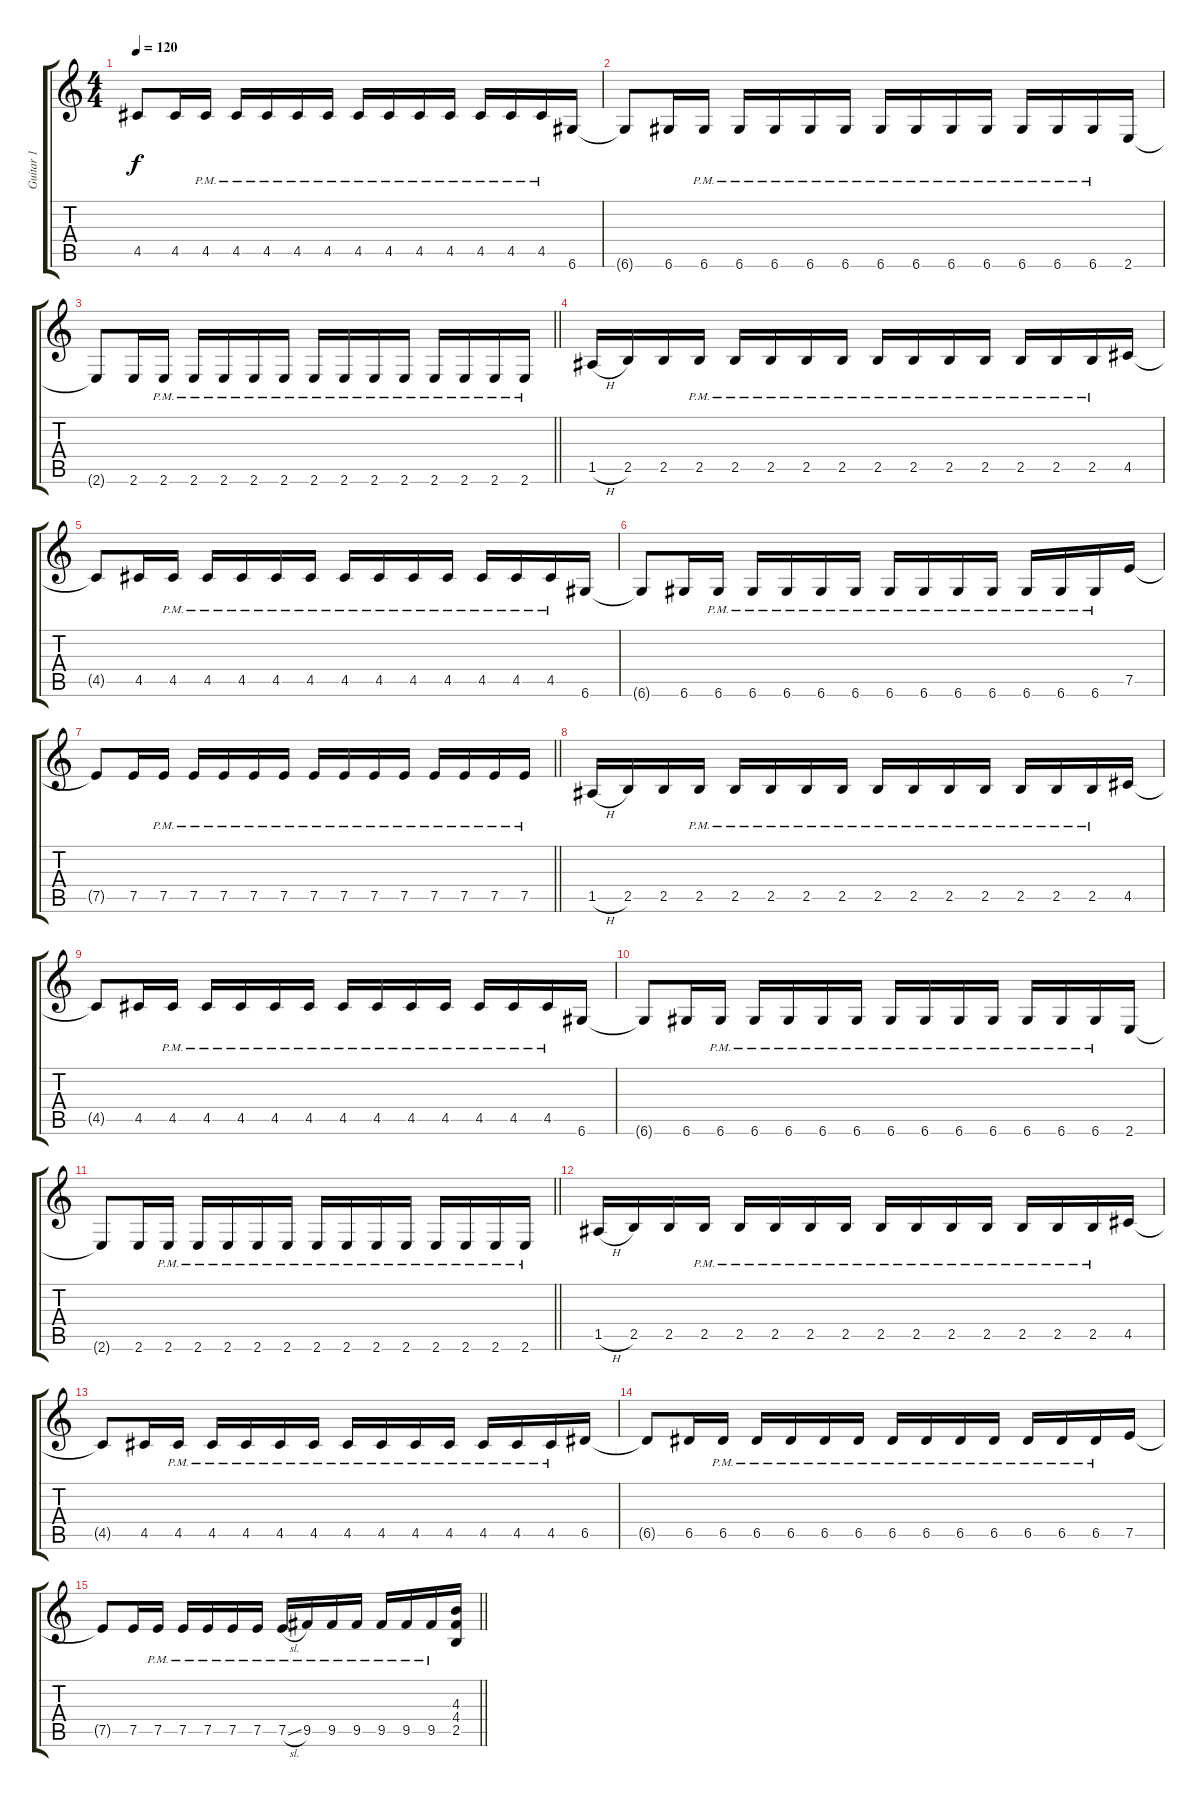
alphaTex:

\track ("Guitar 1" "Guitar 1") {instrument distortionguitar}
\staff {score tabs}
\tuning (E4 B3 G3 D3 A2 D2) {hide}
\ts (4 4)
\tempo 120
\clef g2
\ks c
4.5{t}.8{dy f} 4.5.16 4.5{pm}.16 4.5{pm}.16 4.5{pm}.16 4.5{pm}.16 4.5{pm}.16 4.5{pm}.16 4.5{pm}.16 4.5{pm}.16 4.5{pm}.16 4.5{pm}.16 4.5{pm}.16 4.5{pm}.16 6.6.16 |
6.6{t}.8 6.6.16 6.6{pm}.16 6.6{pm}.16 6.6{pm}.16 6.6{pm}.16 6.6{pm}.16 6.6{pm}.16 6.6{pm}.16 6.6{pm}.16 6.6{pm}.16 6.6{pm}.16 6.6{pm}.16 6.6{pm}.16 2.6.16 |
\barLineRight lightlight
2.6{t}.8 2.6.16 2.6{pm}.16 2.6{pm}.16 2.6{pm}.16 2.6{pm}.16 2.6{pm}.16 2.6{pm}.16 2.6{pm}.16 2.6{pm}.16 2.6{pm}.16 2.6{pm}.16 2.6{pm}.16 2.6{pm}.16 2.6{pm}.16 |
1.5{h}.16 2.5.16 2.5.16 2.5{pm}.16 2.5{pm}.16 2.5{pm}.16 2.5{pm}.16 2.5{pm}.16 2.5{pm}.16 2.5{pm}.16 2.5{pm}.16 2.5{pm}.16 2.5{pm}.16 2.5{pm}.16 2.5{pm}.16 4.5.16 |
4.5{t}.8 4.5.16 4.5{pm}.16 4.5{pm}.16 4.5{pm}.16 4.5{pm}.16 4.5{pm}.16 4.5{pm}.16 4.5{pm}.16 4.5{pm}.16 4.5{pm}.16 4.5{pm}.16 4.5{pm}.16 4.5{pm}.16 6.6.16 |
6.6{t}.8 6.6.16 6.6{pm}.16 6.6{pm}.16 6.6{pm}.16 6.6{pm}.16 6.6{pm}.16 6.6{pm}.16 6.6{pm}.16 6.6{pm}.16 6.6{pm}.16 6.6{pm}.16 6.6{pm}.16 6.6{pm}.16 7.5.16 |
\barLineRight lightlight
7.5{t}.8 7.5.16 7.5{pm}.16 7.5{pm}.16 7.5{pm}.16 7.5{pm}.16 7.5{pm}.16 7.5{pm}.16 7.5{pm}.16 7.5{pm}.16 7.5{pm}.16 7.5{pm}.16 7.5{pm}.16 7.5{pm}.16 7.5{pm}.16 |
1.5{h}.16 2.5.16 2.5.16 2.5{pm}.16 2.5{pm}.16 2.5{pm}.16 2.5{pm}.16 2.5{pm}.16 2.5{pm}.16 2.5{pm}.16 2.5{pm}.16 2.5{pm}.16 2.5{pm}.16 2.5{pm}.16 2.5{pm}.16 4.5.16 |
4.5{t}.8 4.5.16 4.5{pm}.16 4.5{pm}.16 4.5{pm}.16 4.5{pm}.16 4.5{pm}.16 4.5{pm}.16 4.5{pm}.16 4.5{pm}.16 4.5{pm}.16 4.5{pm}.16 4.5{pm}.16 4.5{pm}.16 6.6.16 |
6.6{t}.8 6.6.16 6.6{pm}.16 6.6{pm}.16 6.6{pm}.16 6.6{pm}.16 6.6{pm}.16 6.6{pm}.16 6.6{pm}.16 6.6{pm}.16 6.6{pm}.16 6.6{pm}.16 6.6{pm}.16 6.6{pm}.16 2.6.16 |
\barLineRight lightlight
2.6{t}.8 2.6.16 2.6{pm}.16 2.6{pm}.16 2.6{pm}.16 2.6{pm}.16 2.6{pm}.16 2.6{pm}.16 2.6{pm}.16 2.6{pm}.16 2.6{pm}.16 2.6{pm}.16 2.6{pm}.16 2.6{pm}.16 2.6{pm}.16 |
1.5{h}.16 2.5.16 2.5.16 2.5{pm}.16 2.5{pm}.16 2.5{pm}.16 2.5{pm}.16 2.5{pm}.16 2.5{pm}.16 2.5{pm}.16 2.5{pm}.16 2.5{pm}.16 2.5{pm}.16 2.5{pm}.16 2.5{pm}.16 4.5.16 |
4.5{t}.8 4.5.16 4.5{pm}.16 4.5{pm}.16 4.5{pm}.16 4.5{pm}.16 4.5{pm}.16 4.5{pm}.16 4.5{pm}.16 4.5{pm}.16 4.5{pm}.16 4.5{pm}.16 4.5{pm}.16 4.5{pm}.16 6.5.16 |
6.5{t}.8 6.5.16 6.5{pm}.16 6.5{pm}.16 6.5{pm}.16 6.5{pm}.16 6.5{pm}.16 6.5{pm}.16 6.5{pm}.16 6.5{pm}.16 6.5{pm}.16 6.5{pm}.16 6.5{pm}.16 6.5{pm}.16 7.5.16 |
\barLineRight lightlight
7.5{t}.8 7.5.16 7.5{pm}.16 7.5{pm}.16 7.5{pm}.16 7.5{pm}.16 7.5{pm}.16 7.5{sl pm}.16 9.5{pm}.16 9.5{pm}.16 9.5{pm}.16 9.5{pm}.16 9.5{pm}.16 9.5{pm}.16 (4.3 4.4 2.5).16
